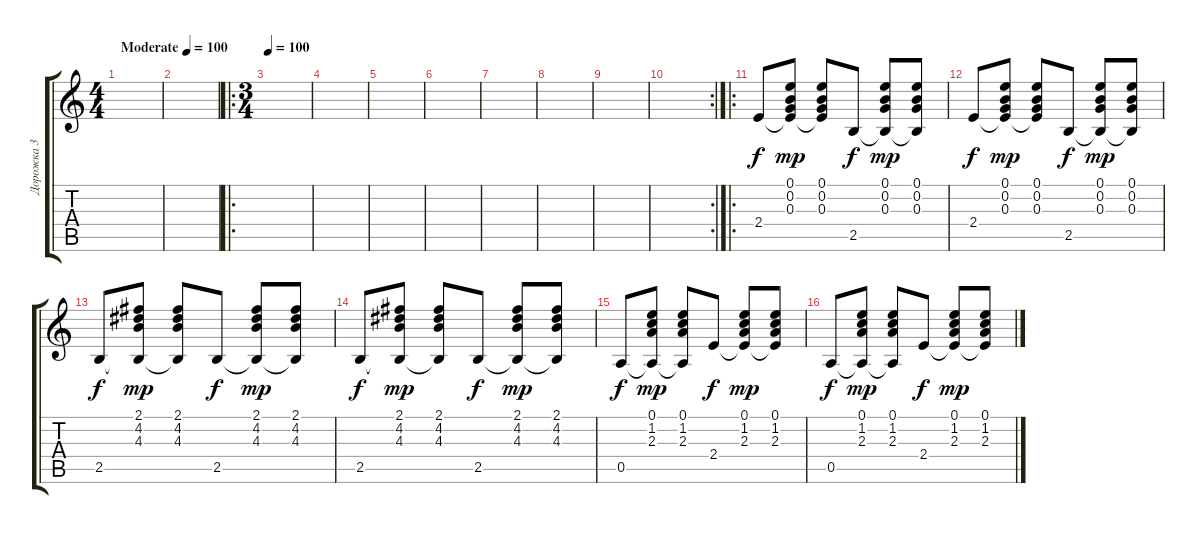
\track ("Дорожка 3" "Дорожка 3") {instrument acousticguitarsteel}
\staff {score tabs}
\tuning (E4 B3 G3 D3 A2 E2) {hide}
\ts (4 4)
\tempo (100 "Moderate")
\clef g2
\ks c
|
|
\ro
\ts (3 4)
\tempo 100
|
|
|
|
|
|
|
\rc 2
|
\ro
2.4.8 (0.1 0.2 0.3 2.4{t}).8{dy mp} (0.1 0.2 0.3 2.4{t}).8 2.5.8{dy f} (0.1 0.2 0.3 2.5{t}).8{dy mp} (0.1 0.2 0.3 2.5{t}).8 |
2.4.8{dy f} (0.1 0.2 0.3 2.4{t}).8{dy mp} (0.1 0.2 0.3 2.4{t}).8 2.5.8{dy f} (0.1 0.2 0.3 2.5{t}).8{dy mp} (0.1 0.2 0.3 2.5{t}).8 |
2.5.8{dy f} (2.1 4.2 4.3 2.5{t}).8{dy mp} (2.1 4.2 4.3 2.5{t}).8 2.5.8{dy f} (2.1 4.2 4.3 2.5{t}).8{dy mp} (2.1 4.2 4.3 2.5{t}).8 |
2.5.8{dy f} (2.1 4.2 4.3 2.5{t}).8{dy mp} (2.1 4.2 4.3 2.5{t}).8 2.5.8{dy f} (2.1 4.2 4.3 2.5{t}).8{dy mp} (2.1 4.2 4.3 2.5{t}).8 |
0.5.8{dy f} (0.1 1.2 2.3 0.5{t}).8{dy mp} (0.1 1.2 2.3 0.5{t}).8 2.4.8{dy f} (0.1 1.2 2.3 2.4{t}).8{dy mp} (0.1 1.2 2.3 2.4{t}).8 |
0.5.8{dy f} (0.1 1.2 2.3 0.5{t}).8{dy mp} (0.1 1.2 2.3 0.5{t}).8 2.4.8{dy f} (0.1 1.2 2.3 2.4{t}).8{dy mp} (0.1 1.2 2.3 2.4{t}).8
